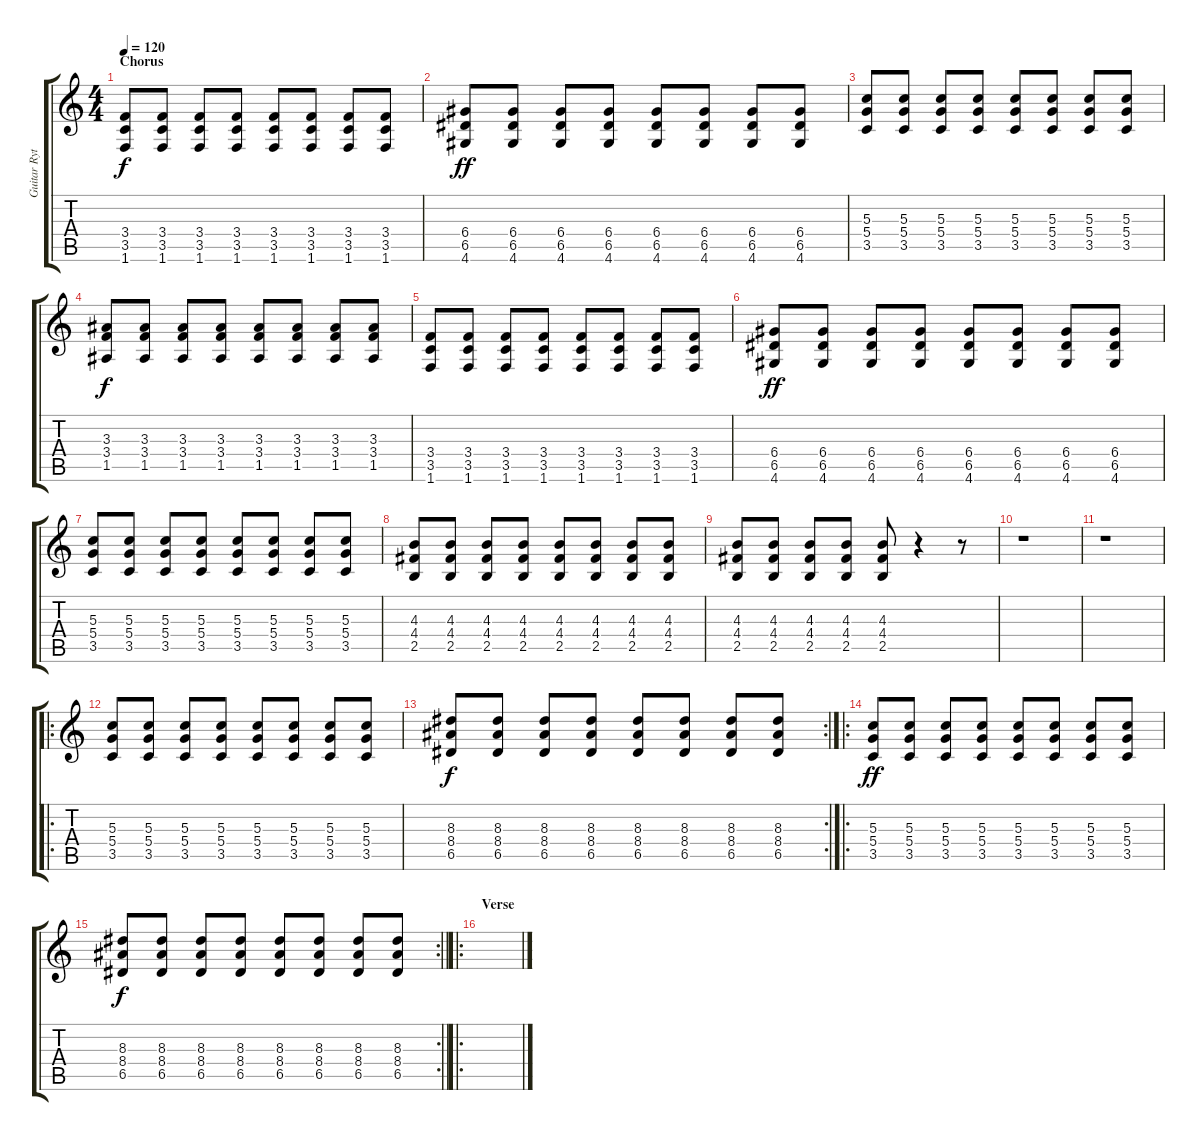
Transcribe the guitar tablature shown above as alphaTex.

\track ("Guitar Rythm" "Guitar Ryt") {instrument overdrivenguitar}
\staff {score tabs}
\tuning (E4 B3 G3 D3 A2 E2) {hide}
\ts (4 4)
\section ("" "Chorus")
\tempo 120
\clef g2
\ks c
(3.4 3.5 1.6).8{dy f} (3.4 3.5 1.6).8 (3.4 3.5 1.6).8 (3.4 3.5 1.6).8 (3.4 3.5 1.6).8 (3.4 3.5 1.6).8 (3.4 3.5 1.6).8 (3.4 3.5 1.6).8 |
(6.4 6.5 4.6).8{dy ff} (6.4 6.5 4.6).8 (6.4 6.5 4.6).8 (6.4 6.5 4.6).8 (6.4 6.5 4.6).8 (6.4 6.5 4.6).8 (6.4 6.5 4.6).8 (6.4 6.5 4.6).8 |
(5.3 5.4 3.5).8 (5.3 5.4 3.5).8 (5.3 5.4 3.5).8 (5.3 5.4 3.5).8 (5.3 5.4 3.5).8 (5.3 5.4 3.5).8 (5.3 5.4 3.5).8 (5.3 5.4 3.5).8 |
(3.3 3.4 1.5).8{dy f} (3.3 3.4 1.5).8 (3.3 3.4 1.5).8 (3.3 3.4 1.5).8 (3.3 3.4 1.5).8 (3.3 3.4 1.5).8 (3.3 3.4 1.5).8 (3.3 3.4 1.5).8 |
(3.4 3.5 1.6).8 (3.4 3.5 1.6).8 (3.4 3.5 1.6).8 (3.4 3.5 1.6).8 (3.4 3.5 1.6).8 (3.4 3.5 1.6).8 (3.4 3.5 1.6).8 (3.4 3.5 1.6).8 |
(6.4 6.5 4.6).8{dy ff} (6.4 6.5 4.6).8 (6.4 6.5 4.6).8 (6.4 6.5 4.6).8 (6.4 6.5 4.6).8 (6.4 6.5 4.6).8 (6.4 6.5 4.6).8 (6.4 6.5 4.6).8 |
(5.3 5.4 3.5).8 (5.3 5.4 3.5).8 (5.3 5.4 3.5).8 (5.3 5.4 3.5).8 (5.3 5.4 3.5).8 (5.3 5.4 3.5).8 (5.3 5.4 3.5).8 (5.3 5.4 3.5).8 |
(4.3 4.4 2.5).8 (4.3 4.4 2.5).8 (4.3 4.4 2.5).8 (4.3 4.4 2.5).8 (4.3 4.4 2.5).8 (4.3 4.4 2.5).8 (4.3 4.4 2.5).8 (4.3 4.4 2.5).8 |
(4.3 4.4 2.5).8 (4.3 4.4 2.5).8 (4.3 4.4 2.5).8 (4.3 4.4 2.5).8 (4.3 4.4 2.5).8 r.4 r.8 |
r.1 |
r.1 |
\ro
(5.3 5.4 3.5).8 (5.3 5.4 3.5).8 (5.3 5.4 3.5).8 (5.3 5.4 3.5).8 (5.3 5.4 3.5).8 (5.3 5.4 3.5).8 (5.3 5.4 3.5).8 (5.3 5.4 3.5).8 |
\rc 2
(8.3 8.4 6.5).8{dy f} (8.3 8.4 6.5).8 (8.3 8.4 6.5).8 (8.3 8.4 6.5).8 (8.3 8.4 6.5).8 (8.3 8.4 6.5).8 (8.3 8.4 6.5).8 (8.3 8.4 6.5).8 |
\ro
(5.3 5.4 3.5).8{dy ff} (5.3 5.4 3.5).8 (5.3 5.4 3.5).8 (5.3 5.4 3.5).8 (5.3 5.4 3.5).8 (5.3 5.4 3.5).8 (5.3 5.4 3.5).8 (5.3 5.4 3.5).8 |
\rc 2
\barLineRight lightlight
(8.3 8.4 6.5).8{dy f} (8.3 8.4 6.5).8 (8.3 8.4 6.5).8 (8.3 8.4 6.5).8 (8.3 8.4 6.5).8 (8.3 8.4 6.5).8 (8.3 8.4 6.5).8 (8.3 8.4 6.5).8 |
\ro
\section ("" "Verse")
